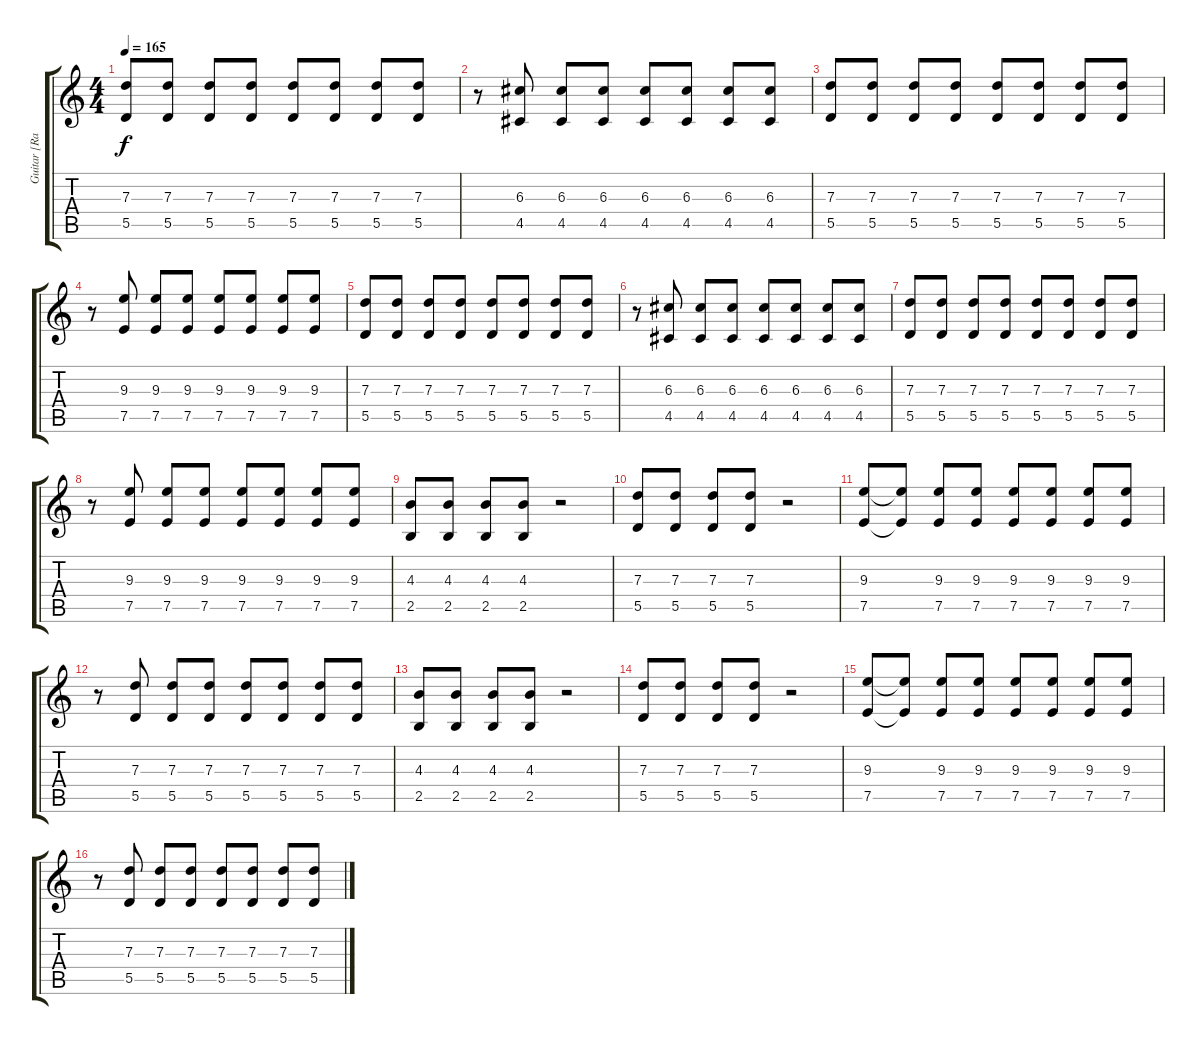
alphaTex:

\track ("Guitar [Randall Sokalski]" "Guitar [Ra") {instrument distortionguitar}
\staff {score tabs}
\tuning (E4 B3 G3 D3 A2 E2) {hide}
\ts (4 4)
\tempo 165
\clef g2
\ks c
(7.3 5.5).8{dy f} (7.3 5.5).8 (7.3 5.5).8 (7.3 5.5).8 (7.3 5.5).8 (7.3 5.5).8 (7.3 5.5).8 (7.3 5.5).8 |
r.8 (6.3 4.5).8 (6.3 4.5).8 (6.3 4.5).8 (6.3 4.5).8 (6.3 4.5).8 (6.3 4.5).8 (6.3 4.5).8 |
(7.3 5.5).8 (7.3 5.5).8 (7.3 5.5).8 (7.3 5.5).8 (7.3 5.5).8 (7.3 5.5).8 (7.3 5.5).8 (7.3 5.5).8 |
r.8 (9.3 7.5).8 (9.3 7.5).8 (9.3 7.5).8 (9.3 7.5).8 (9.3 7.5).8 (9.3 7.5).8 (9.3 7.5).8 |
(7.3 5.5).8 (7.3 5.5).8 (7.3 5.5).8 (7.3 5.5).8 (7.3 5.5).8 (7.3 5.5).8 (7.3 5.5).8 (7.3 5.5).8 |
r.8 (6.3 4.5).8 (6.3 4.5).8 (6.3 4.5).8 (6.3 4.5).8 (6.3 4.5).8 (6.3 4.5).8 (6.3 4.5).8 |
(7.3 5.5).8 (7.3 5.5).8 (7.3 5.5).8 (7.3 5.5).8 (7.3 5.5).8 (7.3 5.5).8 (7.3 5.5).8 (7.3 5.5).8 |
r.8 (9.3 7.5).8 (9.3 7.5).8 (9.3 7.5).8 (9.3 7.5).8 (9.3 7.5).8 (9.3 7.5).8 (9.3 7.5).8 |
(4.3 2.5).8 (4.3 2.5).8 (4.3 2.5).8 (4.3 2.5).8 r.2 |
(7.3 5.5).8 (7.3 5.5).8 (7.3 5.5).8 (7.3 5.5).8 r.2 |
(9.3 7.5).8 (9.3{t} 7.5{t}).8 (9.3 7.5).8 (9.3 7.5).8 (9.3 7.5).8 (9.3 7.5).8 (9.3 7.5).8 (9.3 7.5).8 |
r.8 (7.3 5.5).8 (7.3 5.5).8 (7.3 5.5).8 (7.3 5.5).8 (7.3 5.5).8 (7.3 5.5).8 (7.3 5.5).8 |
(4.3 2.5).8 (4.3 2.5).8 (4.3 2.5).8 (4.3 2.5).8 r.2 |
(7.3 5.5).8 (7.3 5.5).8 (7.3 5.5).8 (7.3 5.5).8 r.2 |
(9.3 7.5).8 (9.3{t} 7.5{t}).8 (9.3 7.5).8 (9.3 7.5).8 (9.3 7.5).8 (9.3 7.5).8 (9.3 7.5).8 (9.3 7.5).8 |
r.8 (7.3 5.5).8 (7.3 5.5).8 (7.3 5.5).8 (7.3 5.5).8 (7.3 5.5).8 (7.3 5.5).8 (7.3 5.5).8
